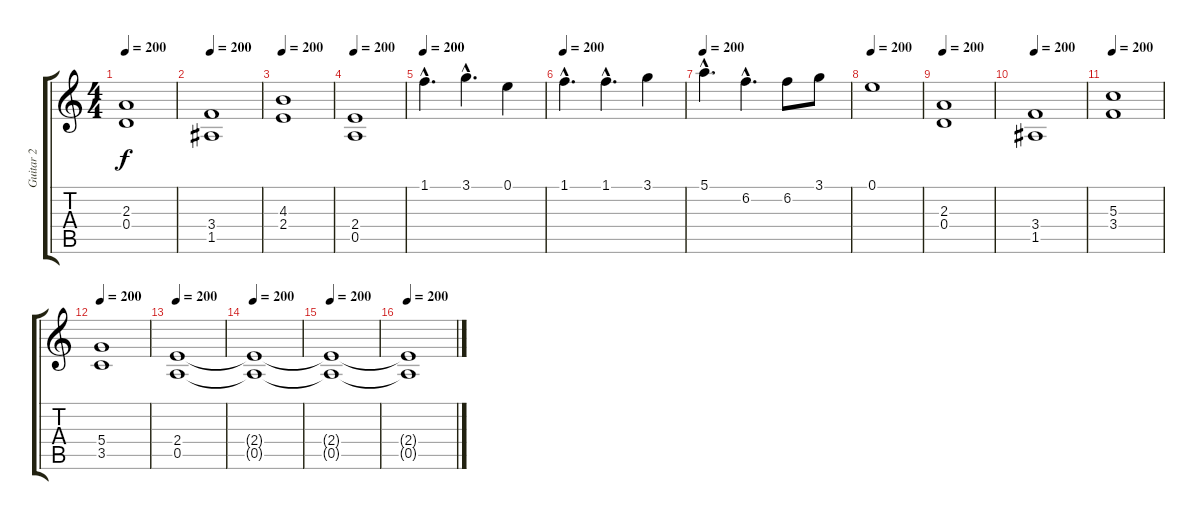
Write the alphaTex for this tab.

\track ("Guitar 2" "Guitar 2") {instrument distortionguitar}
\staff {score tabs}
\tuning (E4 B3 G3 D3 A2 E2) {hide}
\ts (4 4)
\tempo 200
\clef g2
\ks c
(2.3 0.4).1{dy f} |
\tempo 200
(3.4 1.5).1 |
\tempo 200
(4.3 2.4).1 |
\tempo 200
(2.4 0.5).1 |
\tempo 200
1.1{hac}.4{d} 3.1{hac}.4{d} 0.1.4 |
\tempo 200
1.1{hac}.4{d} 1.1{hac}.4{d} 3.1.4 |
\tempo 200
5.1{hac}.4{d} 6.2{hac}.4{d} 6.2.8 3.1.8 |
\tempo 200
0.1.1 |
\tempo 200
(2.3 0.4).1 |
\tempo 200
(3.4 1.5).1 |
\tempo 200
(5.3 3.4).1 |
\tempo 200
(5.4 3.5).1 |
\tempo 200
(2.4 0.5).1 |
\tempo 200
(2.4{t} 0.5{t}).1 |
\tempo 200
(2.4{t} 0.5{t}).1 |
\tempo 200
(2.4{t} 0.5{t}).1
